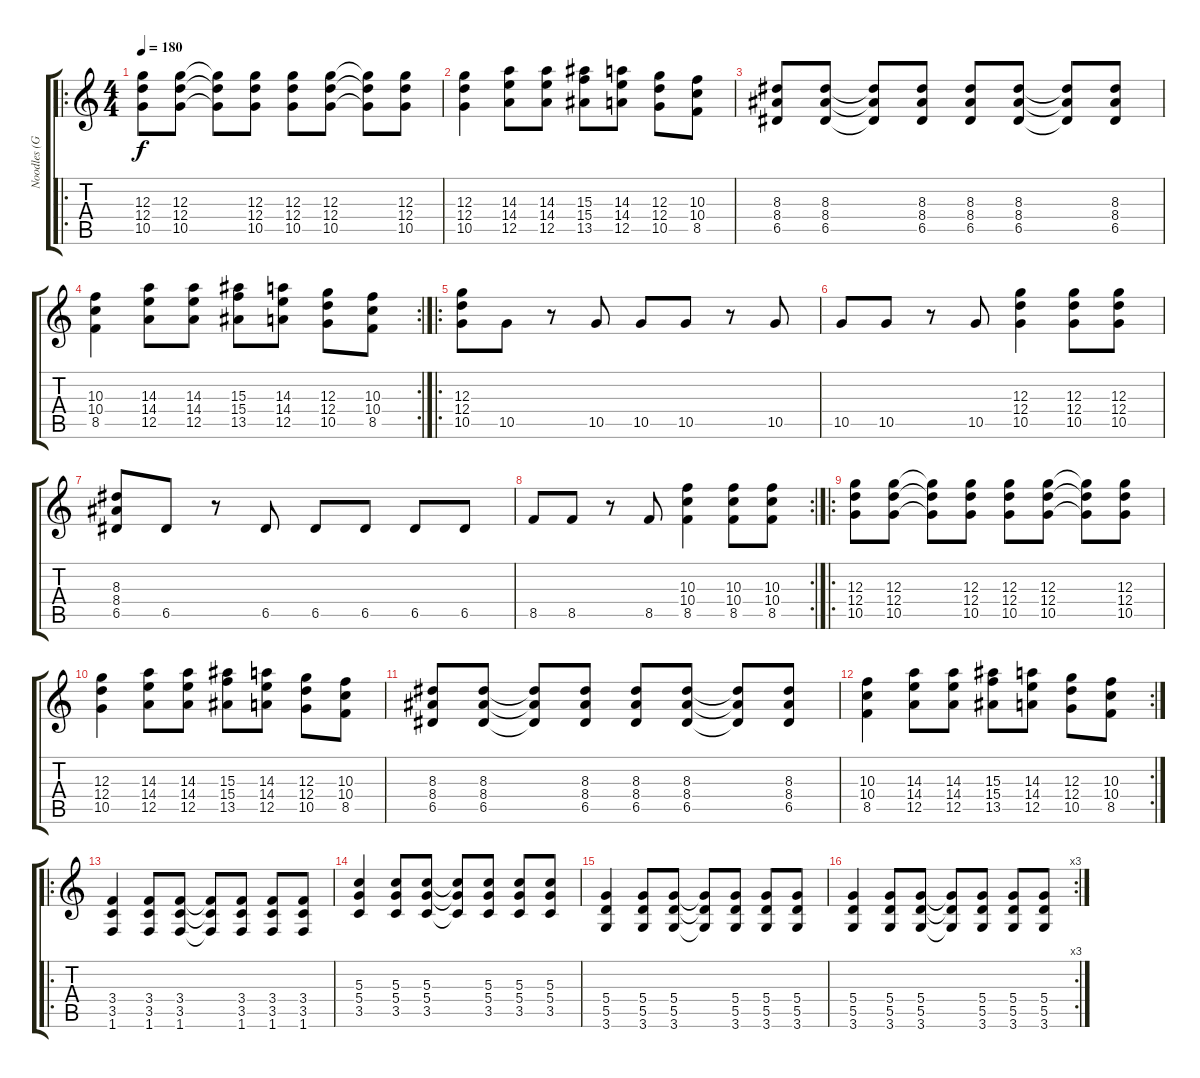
\track ("Noodles (Guitar)" "Noodles (G") {instrument distortionguitar}
\staff {score tabs}
\tuning (E4 B3 G3 D3 A2 E2) {hide}
\ro
\ts (4 4)
\tempo 180
\clef g2
\ks c
(12.3 12.4 10.5).8{dy f} (12.3 12.4 10.5).8 (12.3{t} 12.4{t} 10.5{t}).8 (12.3 12.4 10.5).8 (12.3 12.4 10.5).8 (12.3 12.4 10.5).8 (12.3{t} 12.4{t} 10.5{t}).8 (12.3 12.4 10.5).8 |
(12.3 12.4 10.5).4 (14.3 14.4 12.5).8 (14.3 14.4 12.5).8 (15.3 15.4 13.5).8 (14.3 14.4 12.5).8 (12.3 12.4 10.5).8 (10.3 10.4 8.5).8 |
(8.3 8.4 6.5).8 (8.3 8.4 6.5).8 (8.3{t} 8.4{t} 6.5{t}).8 (8.3 8.4 6.5).8 (8.3 8.4 6.5).8 (8.3 8.4 6.5).8 (8.3{t} 8.4{t} 6.5{t}).8 (8.3 8.4 6.5).8 |
\rc 2
(10.3 10.4 8.5).4 (14.3 14.4 12.5).8 (14.3 14.4 12.5).8 (15.3 15.4 13.5).8 (14.3 14.4 12.5).8 (12.3 12.4 10.5).8 (10.3 10.4 8.5).8 |
\ro
(12.3 12.4 10.5).8 10.5.8 r.8 10.5.8 10.5.8 10.5.8 r.8 10.5.8 |
10.5.8 10.5.8 r.8 10.5.8 (12.3 12.4 10.5).4 (12.3 12.4 10.5).8 (12.3 12.4 10.5).8 |
(8.3 8.4 6.5).8 6.5.8 r.8 6.5.8 6.5.8 6.5.8 6.5.8 6.5.8 |
\rc 2
8.5.8 8.5.8 r.8 8.5.8 (10.3 10.4 8.5).4 (10.3 10.4 8.5).8 (10.3 10.4 8.5).8 |
\ro
(12.3 12.4 10.5).8 (12.3 12.4 10.5).8 (12.3{t} 12.4{t} 10.5{t}).8 (12.3 12.4 10.5).8 (12.3 12.4 10.5).8 (12.3 12.4 10.5).8 (12.3{t} 12.4{t} 10.5{t}).8 (12.3 12.4 10.5).8 |
(12.3 12.4 10.5).4 (14.3 14.4 12.5).8 (14.3 14.4 12.5).8 (15.3 15.4 13.5).8 (14.3 14.4 12.5).8 (12.3 12.4 10.5).8 (10.3 10.4 8.5).8 |
(8.3 8.4 6.5).8 (8.3 8.4 6.5).8 (8.3{t} 8.4{t} 6.5{t}).8 (8.3 8.4 6.5).8 (8.3 8.4 6.5).8 (8.3 8.4 6.5).8 (8.3{t} 8.4{t} 6.5{t}).8 (8.3 8.4 6.5).8 |
\rc 2
(10.3 10.4 8.5).4 (14.3 14.4 12.5).8 (14.3 14.4 12.5).8 (15.3 15.4 13.5).8 (14.3 14.4 12.5).8 (12.3 12.4 10.5).8 (10.3 10.4 8.5).8 |
\ro
(3.4 3.5 1.6).4 (3.4 3.5 1.6).8 (3.4 3.5 1.6).8 (3.4{t} 3.5{t} 1.6{t}).8 (3.4 3.5 1.6).8 (3.4 3.5 1.6).8 (3.4 3.5 1.6).8 |
(5.3 5.4 3.5).4 (5.3 5.4 3.5).8 (5.3 5.4 3.5).8 (5.3{t} 5.4{t} 3.5{t}).8 (5.3 5.4 3.5).8 (5.3 5.4 3.5).8 (5.3 5.4 3.5).8 |
(5.4 5.5 3.6).4 (5.4 5.5 3.6).8 (5.4 5.5 3.6).8 (5.4{t} 5.5{t} 3.6{t}).8 (5.4 5.5 3.6).8 (5.4 5.5 3.6).8 (5.4 5.5 3.6).8 |
\rc 3
(5.4 5.5 3.6).4 (5.4 5.5 3.6).8 (5.4 5.5 3.6).8 (5.4{t} 5.5{t} 3.6{t}).8 (5.4 5.5 3.6).8 (5.4 5.5 3.6).8 (5.4 5.5 3.6).8
